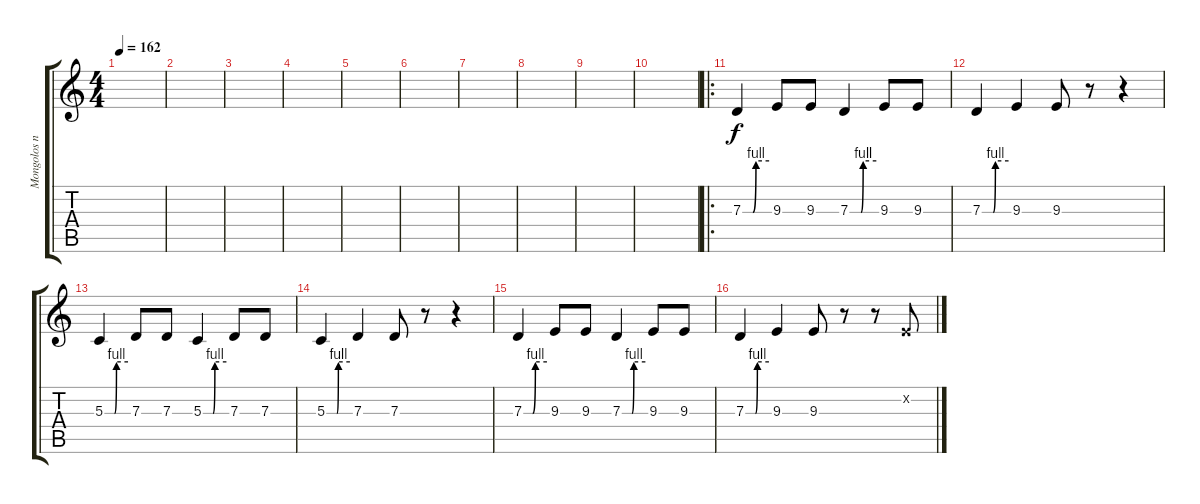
\track ("Mongolos n3" "Mongolos n") {instrument synthvoice}
\staff {score tabs}
\tuning (E4 B3 G3 D3 A2 E2) {hide}
\ts (4 4)
\tempo 162
\clef g2
\ks c
|
|
|
|
|
|
|
|
|
|
\ro
7.3{be (custom 0 0 23 0 30 4 60 4)}.4 9.3.8 9.3.8 7.3{be (custom 0 0 25 0 30 4 60 4)}.4 9.3.8 9.3.8 |
7.3{be (custom 0 0 25 0 30 4 60 4)}.4 9.3.4 9.3.8 r.8 r.4 |
5.3{be (custom 0 0 25 0 30 4 60 4)}.4 7.3.8 7.3.8 5.3{be (custom 0 0 25 0 30 4 60 4)}.4 7.3.8 7.3.8 |
5.3{be (custom 0 0 26 0 30 4 60 4)}.4 7.3.4 7.3.8 r.8 r.4 |
7.3{be (custom 0 0 23 0 30 4 60 4)}.4 9.3.8 9.3.8 7.3{be (custom 0 0 25 0 30 4 60 4)}.4 9.3.8 9.3.8 |
7.3{be (custom 0 0 25 0 30 4 60 4)}.4 9.3.4 9.3.8 r.8 r.8 5.2{x}.8
